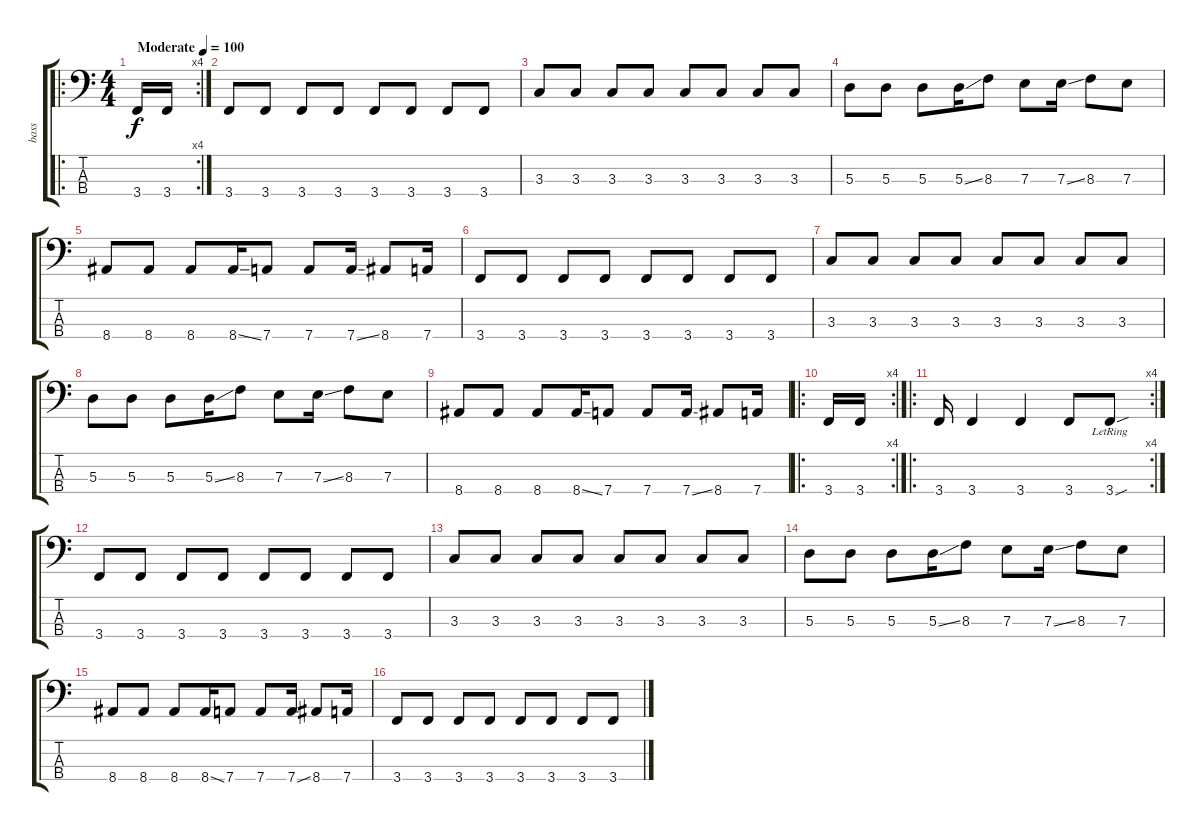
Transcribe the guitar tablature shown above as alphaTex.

\track ("bass" "bass") {instrument electricbassfinger}
\staff {score tabs}
\tuning (G2 D2 A1 D1) {hide}
\ro
\rc 4
\ts (4 4)
\tempo (100 "Moderate")
\clef f4
\ks c
3.4.16{dy f instrument electricbassfinger} 3.4.16 |
3.4.8 3.4.8 3.4.8 3.4.8 3.4.8 3.4.8 3.4.8 3.4.8 |
3.3.8 3.3.8 3.3.8 3.3.8 3.3.8 3.3.8 3.3.8 3.3.8 |
5.3.8 5.3.8 5.3.8 5.3{ss}.16 8.3.8 7.3.8 7.3{ss}.16 8.3.8 7.3.8 |
8.4.8 8.4.8 8.4.8 8.4{ss}.16 7.4.8 7.4.8 7.4{ss}.16 8.4.8 7.4.16 |
3.4.8 3.4.8 3.4.8 3.4.8 3.4.8 3.4.8 3.4.8 3.4.8 |
3.3.8 3.3.8 3.3.8 3.3.8 3.3.8 3.3.8 3.3.8 3.3.8 |
5.3.8 5.3.8 5.3.8 5.3{ss}.16 8.3.8 7.3.8 7.3{ss}.16 8.3.8 7.3.8 |
8.4.8 8.4.8 8.4.8 8.4{ss}.16 7.4.8 7.4.8 7.4{ss}.16 8.4.8 7.4.16 |
\ro
\rc 4
3.4.16 3.4.16 |
\ro
\rc 4
3.4.16 3.4.4 3.4.4 3.4.8 3.4{sou lr}.8 |
3.4.8 3.4.8 3.4.8 3.4.8 3.4.8 3.4.8 3.4.8 3.4.8 |
3.3.8 3.3.8 3.3.8 3.3.8 3.3.8 3.3.8 3.3.8 3.3.8 |
5.3.8 5.3.8 5.3.8 5.3{ss}.16 8.3.8 7.3.8 7.3{ss}.16 8.3.8 7.3.8 |
8.4.8 8.4.8 8.4.8 8.4{ss}.16 7.4.8 7.4.8 7.4{ss}.16 8.4.8 7.4.16 |
3.4.8 3.4.8 3.4.8 3.4.8 3.4.8 3.4.8 3.4.8 3.4.8
